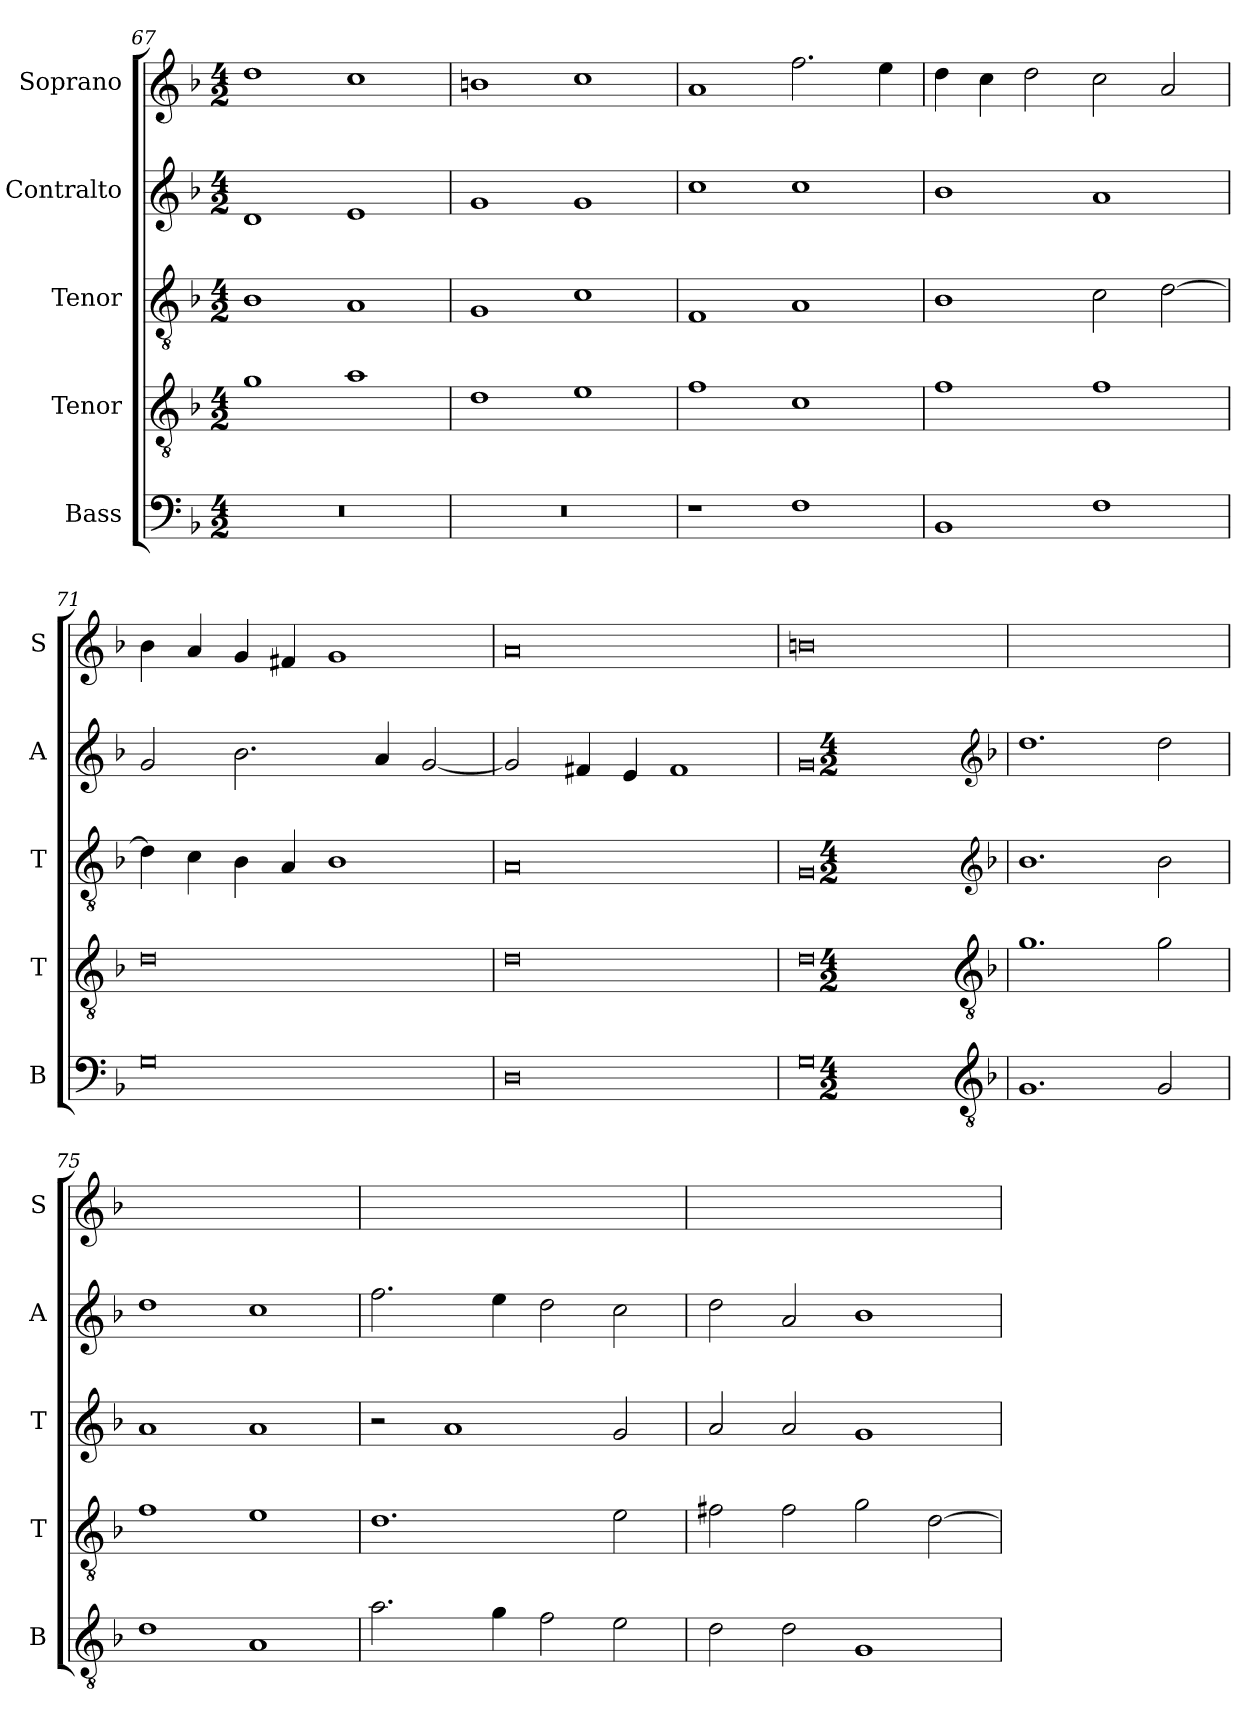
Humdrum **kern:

**kern	**kern	**kern	**kern	**kern
*part5	*part4	*part3	*part2	*part1
*staff5	*staff4	*staff3	*staff2	*staff1
*I"Bass	*I"Tenor	*I"Tenor	*I"Contralto	*I"Soprano
*I'B	*I'T	*I'T	*I'A	*I'S
*clefF4	*clefGv2	*clefGv2	*clefG2	*clefG2
*k[b-]	*k[b-]	*k[b-]	*k[b-]	*k[b-]
*G:dor	*G:dor	*G:dor	*G:dor	*G:dor
*M4/2	*M4/2	*M4/2	*M4/2	*M4/2
=67	=67	=67	=67	=67
0r	1g	1B-	1d	1dd
.	1a	1A	1e	1cc
=68	=68	=68	=68	=68
0r	1d	1G	1g	1bn
.	1e	1c	1g	1cc
=69	=69	=69	=69	=69
1r	1f	1F	1cc	1a
1F	1c	1A	1cc	2.ff
.	.	.	.	4ee
=70	=70	=70	=70	=70
1BB-	1f	1B-	1b-	4dd
.	.	.	.	4cc
.	.	.	.	2dd
1F	1f	2c	1a	2cc
.	.	[2d	.	2a
=71	=71	=71	=71	=71
0G	0d	4d]	2g	4b-
.	.	4c	.	4a
.	.	4B-	2.b-	4g
.	.	4A	.	4f#X
.	.	1B-	.	1g
.	.	.	4a	.
.	.	.	[2g	.
=72	=72	=72	=72	=72
0D	0d	0A	2g]	0a
.	.	.	4f#X	.
.	.	.	4e	.
.	.	.	1f#	.
=73	=73	=73	=73	=73
0G	0d	0G	0g	0bn
*clefGv2	*clefGv2	*clefG2	*clefG2	*
*k[b-]	*k[b-]	*k[b-]	*k[b-]	*
*G:dor	*G:dor	*G:dor	*G:dor	*
*M4/2	*M4/2	*M4/2	*M4/2	*
=74	=74	=74	=74	=74
1.G	1.g	1.b-	1.dd	0ryy
2G	2g	2b-	2dd	.
=75	=75	=75	=75	=75
1d	1f	1a	1dd	0ryy
1A	1e	1a	1cc	.
=76	=76	=76	=76	=76
2.a	1.d	2r	2.ff	0ryy
.	.	1a	.	.
4g	.	.	4ee	.
2f	.	.	2dd	.
2e	2e	2g	2cc	.
=77	=77	=77	=77	=77
2d	2f#X	2a	2dd	0ryy
2d	2f#	2a	2a	.
1G	2g	1g	1b-	.
.	[2d	.	.	.
=	=	=	=	=
*-	*-	*-	*-	*-
